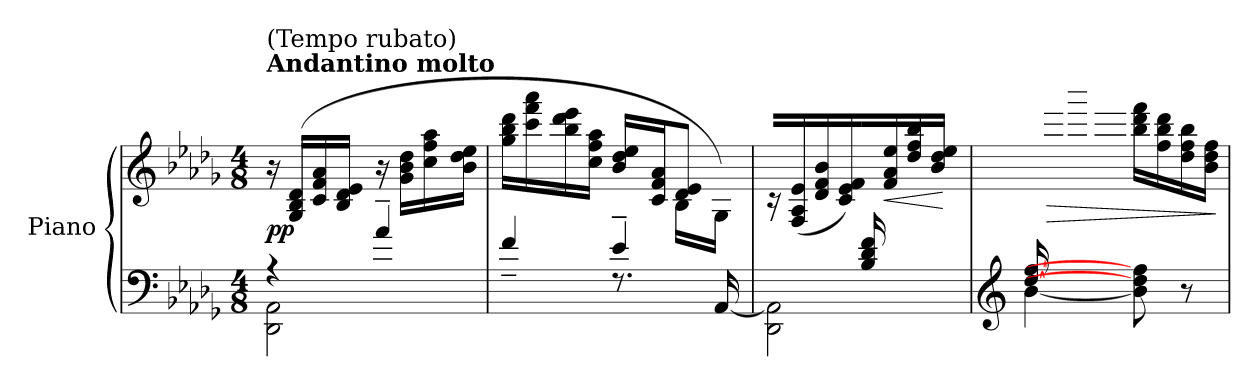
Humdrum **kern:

**kern	**kern	**dynam
*part1	*part1	*part1
*staff2	*staff1	*staff1/2
*I"Piano	*	*
*I'Pno.	*	*
*clefF4	*clefG2	*
*k[b-e-a-d-g-]	*k[b-e-a-d-g-]	*
*M4/8	*M4/8	*
=1	=1	=1
*^	*	*
!	!	!LO:TX:a:B:t=Andantino molto	!
!	!	!LO:TX:a:t=(Tempo rubato)	!
!	!	!	!LO:DY:b
4rA	2DD-\ 2AA-\	16r	pp
.	.	(16G-/ 16B-/ 16d-/LL	.
.	.	16c/ 16f/ 16a-/	.
.	.	16B-/ 16d-/ 16e-/JJ	.
4a-~/	.	16r	.
.	.	16g-\ 16b-\ 16dd-\LL	.
.	.	16cc\ 16ff\ 16aa-\	.
.	.	16b-\ 16dd-\ 16ee-\JJ	.
=2	=2	=2	=2
*	*	*^	*
4f~/	4ryy	16gg-\ 16bb-\ 16ddd-\LL	4.ryy	.
.	.	16ccc\ 16fff\ 16aaa-\	.	.
.	.	16bb-\ 16ddd-\ 16eee-\	.	.
.	.	16cc\ 16ff\ 16aa-\JJ	.	.
4e-~/	8.rF	16b-/ 16dd-/ 16ee-/LL	.	.
.	.	16c/ 16f/ 16a-/J	.	.
.	.	8d-/ 8e-/J	16B-\LL	.
.	[16AA-/	.	16G-\JJ)	.
*	*	*v	*v	*
=3	=3	=3	=3
*	*^	*	*
4ryy	2ryy	2DD-\ 2AA-\]	16r	.
.	.	.	(>16F/ 16A-/ 16e-/LL	.
.	.	.	16d-/ 16f/ 16b-/	.
.	.	.	16c/ 16e-/ 16f/JJ)	.
(16B-/ 16d-/ 16f/LL	.	.	16ryy	.
!	!	!	!	!LO:HP:b
8.ryy	.	.	16f\ 16a-\ 16ee-\	<
.	.	.	16dd-\ 16ff\ 16bb-\	.
.	.	.	16b-\ 16dd-\ 16ee-\JJ)	.
*v	*v	*v	*	*
.	.	[
!!LO:LB:g=z
=4	=4	=4
*clefG2	*	*
*^	*	*
([16dd-/ [16ff/LL	[4b-\	16ryy	.
!	!	!	!LO:HP:b
4..ryy	.	16ff\ 16aa-\ 16eee-\	>
.	.	16ddd-\ 16fff\ 16bbb-\	.
.	.	16ccc\ 16eee-\ 16fff\JJ	.
.	8b-\] 8dd-\] 8ff\]	16bb-\ 16ddd-\ 16fff\LL	.
.	.	16ff\ 16bb-\ 16ddd-\	.
.	8r	16dd-\ 16ff\ 16bb-\	.
.	.	16b-\ 16dd-\ 16ff\JJ)	.
*v	*v	*	*
.	.	]
=	=	=
*-	*-	*-
